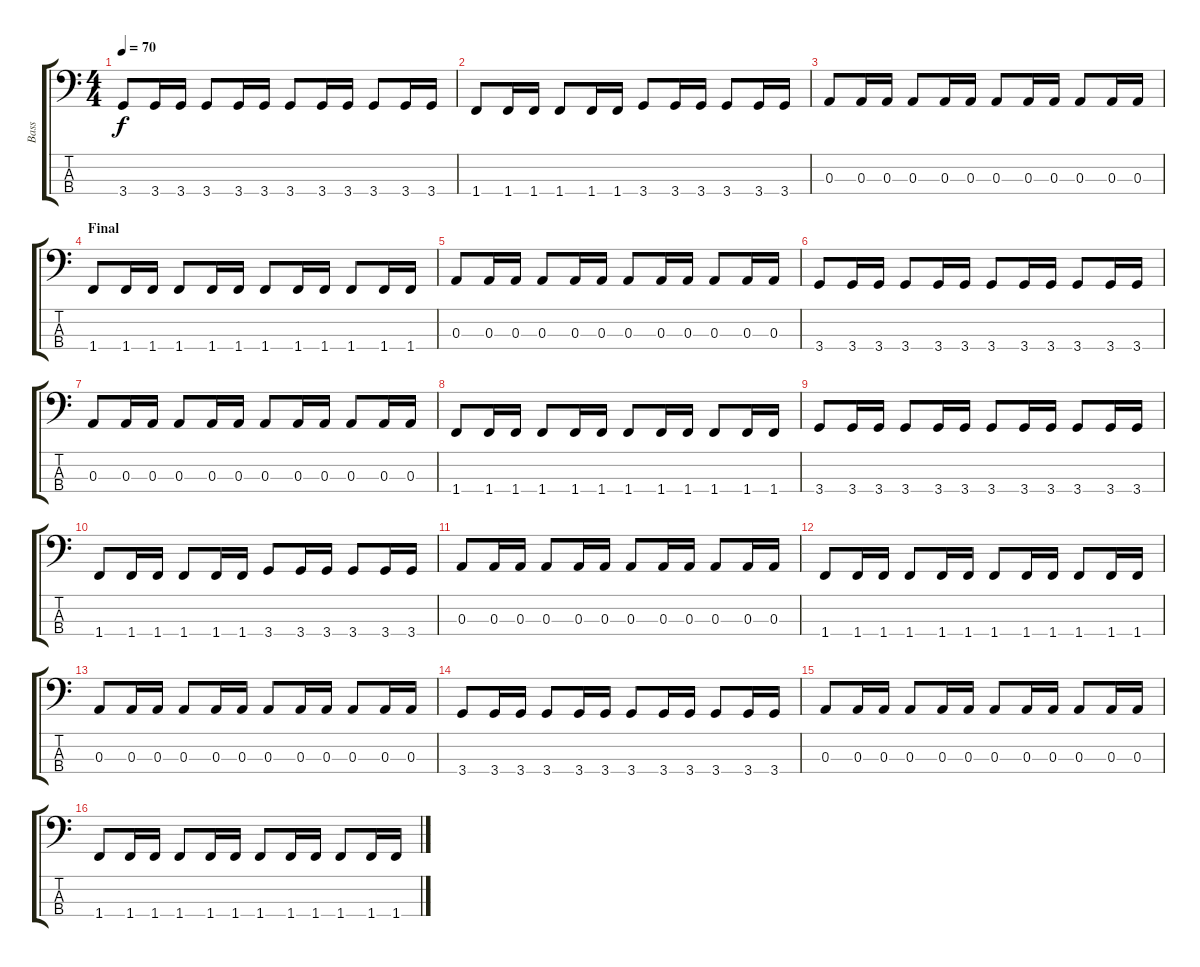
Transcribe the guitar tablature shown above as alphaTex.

\track ("Bass" "Bass") {instrument electricbassfinger}
\staff {score tabs}
\tuning (G2 D2 A1 E1) {hide}
\ts (4 4)
\tempo 70
\clef f4
\ks c
3.4.8{dy f} 3.4.16 3.4.16 3.4.8 3.4.16 3.4.16 3.4.8 3.4.16 3.4.16 3.4.8 3.4.16 3.4.16 |
1.4.8 1.4.16 1.4.16 1.4.8 1.4.16 1.4.16 3.4.8 3.4.16 3.4.16 3.4.8 3.4.16 3.4.16 |
0.3.8 0.3.16 0.3.16 0.3.8 0.3.16 0.3.16 0.3.8 0.3.16 0.3.16 0.3.8 0.3.16 0.3.16 |
\section ("" "Final")
1.4.8 1.4.16 1.4.16 1.4.8 1.4.16 1.4.16 1.4.8 1.4.16 1.4.16 1.4.8 1.4.16 1.4.16 |
0.3.8 0.3.16 0.3.16 0.3.8 0.3.16 0.3.16 0.3.8 0.3.16 0.3.16 0.3.8 0.3.16 0.3.16 |
3.4.8 3.4.16 3.4.16 3.4.8 3.4.16 3.4.16 3.4.8 3.4.16 3.4.16 3.4.8 3.4.16 3.4.16 |
0.3.8 0.3.16 0.3.16 0.3.8 0.3.16 0.3.16 0.3.8 0.3.16 0.3.16 0.3.8 0.3.16 0.3.16 |
1.4.8 1.4.16 1.4.16 1.4.8 1.4.16 1.4.16 1.4.8 1.4.16 1.4.16 1.4.8 1.4.16 1.4.16 |
3.4.8 3.4.16 3.4.16 3.4.8 3.4.16 3.4.16 3.4.8 3.4.16 3.4.16 3.4.8 3.4.16 3.4.16 |
1.4.8 1.4.16 1.4.16 1.4.8 1.4.16 1.4.16 3.4.8 3.4.16 3.4.16 3.4.8 3.4.16 3.4.16 |
0.3.8 0.3.16 0.3.16 0.3.8 0.3.16 0.3.16 0.3.8 0.3.16 0.3.16 0.3.8 0.3.16 0.3.16 |
1.4.8 1.4.16 1.4.16 1.4.8 1.4.16 1.4.16 1.4.8 1.4.16 1.4.16 1.4.8 1.4.16 1.4.16 |
0.3.8 0.3.16 0.3.16 0.3.8 0.3.16 0.3.16 0.3.8 0.3.16 0.3.16 0.3.8 0.3.16 0.3.16 |
3.4.8 3.4.16 3.4.16 3.4.8 3.4.16 3.4.16 3.4.8 3.4.16 3.4.16 3.4.8 3.4.16 3.4.16 |
0.3.8 0.3.16 0.3.16 0.3.8 0.3.16 0.3.16 0.3.8 0.3.16 0.3.16 0.3.8 0.3.16 0.3.16 |
1.4.8 1.4.16 1.4.16 1.4.8 1.4.16 1.4.16 1.4.8 1.4.16 1.4.16 1.4.8 1.4.16 1.4.16
